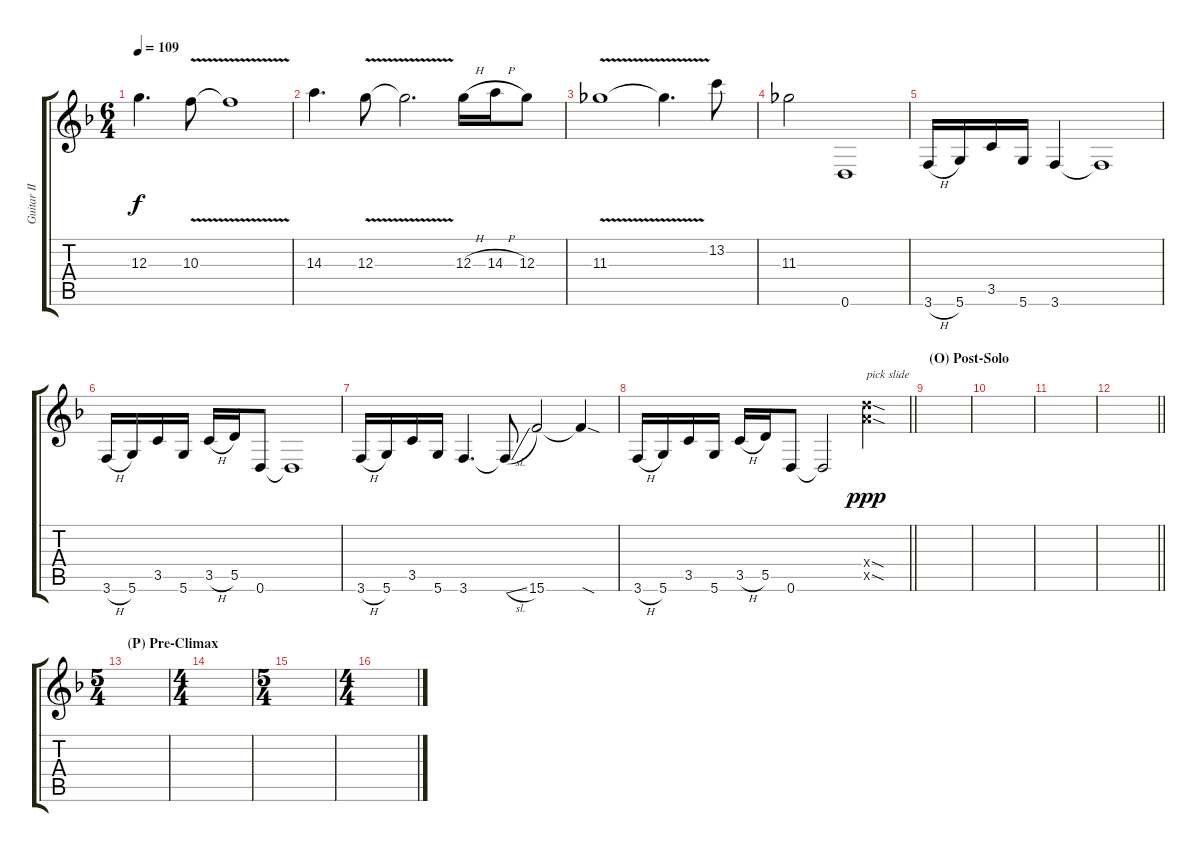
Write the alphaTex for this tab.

\track ("Guitar II - Adam" "Guitar II ") {instrument distortionguitar}
\staff {score tabs}
\tuning (E4 B3 G3 D3 A2 D2) {hide}
\ts (6 4)
\tempo 109
\clef g2
\ks dminor
12.3.4{d dy f} 10.3{v}.8 10.3{t}.1 |
14.3.4{d} 12.3{v}.8 12.3{t}.2{d} 12.3{h}.16 14.3{h}.16 12.3.8 |
11.3{v}.1 11.3{t}.4{d} 13.2.8 |
11.3.2 0.6.1 |
3.6{h}.16 5.6.16 3.5.16 5.6.16 3.6.4 3.6{t}.1 |
3.6{h}.16 5.6.16 3.5.16 5.6.16{beam split} 3.5{h}.16 5.5.16 0.6.8 0.6{t}.1 |
3.6{h}.16 5.6.16 3.5.16 5.6.16 3.6.4{d} 3.6{sl t}.8 15.6.2 15.6{sod t}.4 |
\barLineRight lightlight
3.6{h}.16 5.6.16 3.5.16 5.6.16{beam split} 3.5{h}.16 5.5.16 0.6.8 0.6{t}.2 (12.4{sod x} 12.5{sod x}).2{txt "pick slide" dy ppp} |
\section ("" "(O) Post-Solo")
|
|
|
\barLineRight lightlight
|
\ts (5 4)
\section ("" "(P) Pre-Climax")
|
\ts (4 4)
|
\ts (5 4)
|
\ts (4 4)
